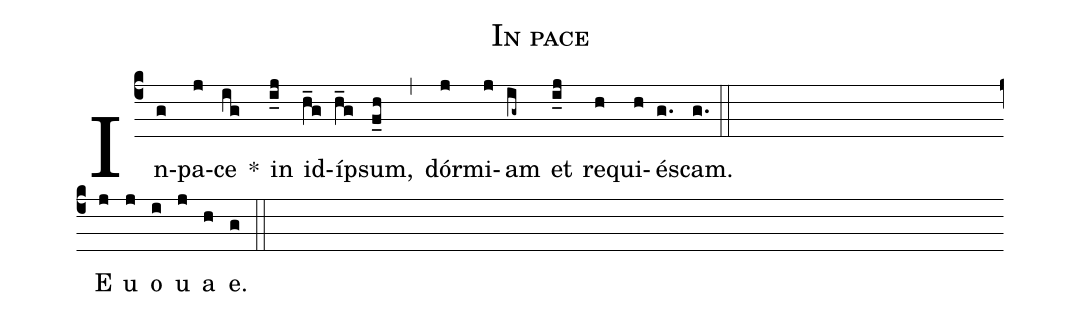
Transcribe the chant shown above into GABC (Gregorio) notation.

name: In pace;
%%
(c4)
In(g )pa(j)ce(ig) *() in(i_j) id(h_g)íp(h_g)sum,(f_h) (,) dór(j)mi(j)am(ig~) et(i_j) re(h)qui(h)és(g.)cam.(g.) (::) (Z)

E(j) u(j) o(i) u(j) a(h) e.(g) (::)
